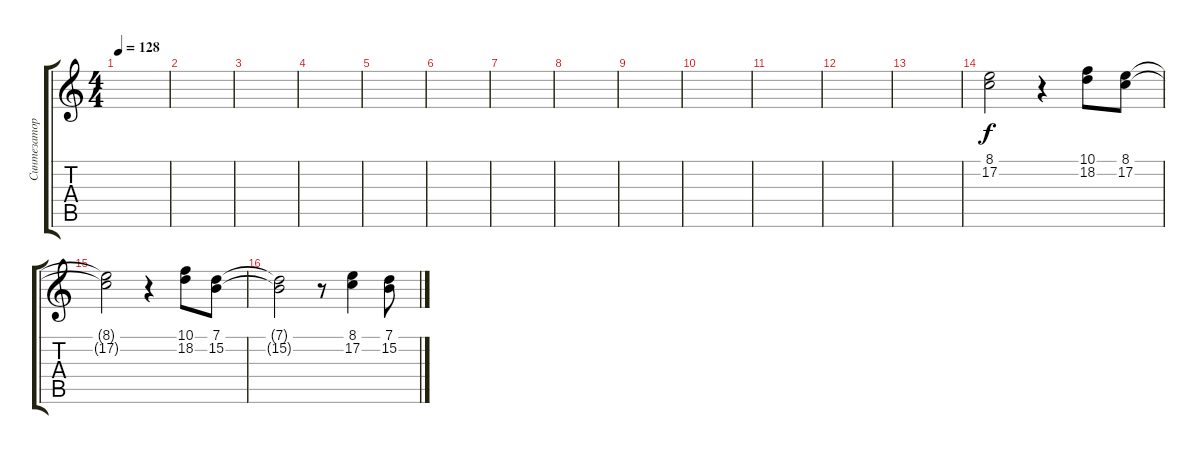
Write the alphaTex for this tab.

\track ("Синтезатор 1" "Синтезатор") {instrument fx7echoes}
\staff {score tabs}
\tuning (E4 B3 G3 D3 A2 E2) {hide}
\ts (4 4)
\tempo 128
\clef g2
\ks c
|
|
|
|
|
|
|
|
|
|
|
|
|
(8.1 17.2).2 r.4 (10.1 18.2).8 (8.1 17.2).8 |
(8.1{t} 17.2{t}).2 r.4 (10.1 18.2).8 (7.1 15.2).8 |
(7.1{t} 15.2{t}).2 r.8 (8.1 17.2).4 (7.1 15.2).8
